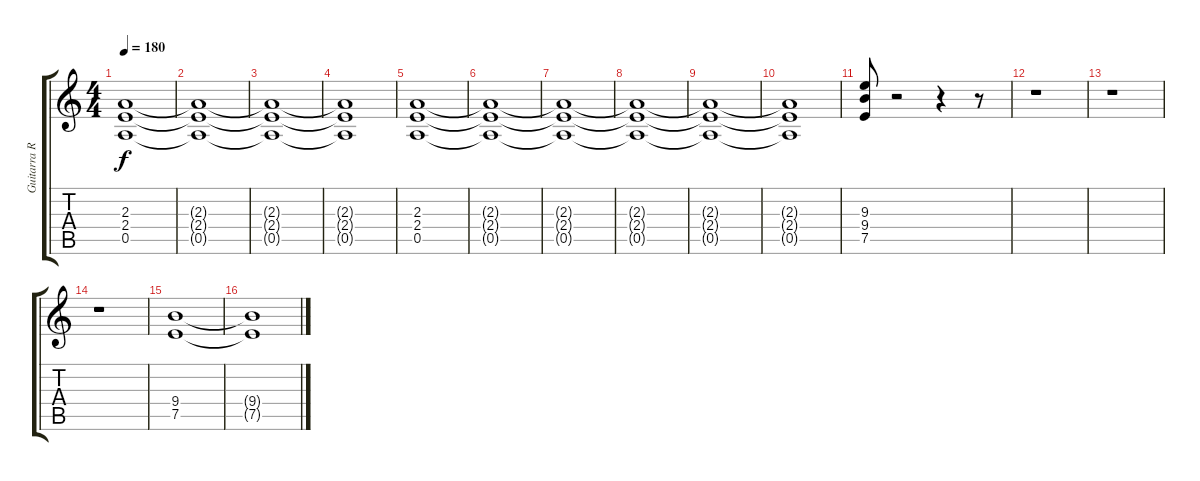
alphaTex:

\track ("Guitarra Ritmica" "Guitarra R") {instrument distortionguitar}
\staff {score tabs}
\tuning (E4 B3 G3 D3 A2 E2) {hide}
\ts (4 4)
\tempo 180
\clef g2
\ks c
(2.3{t} 2.4{t} 0.5{t}).1{dy f} |
(2.3{t} 2.4{t} 0.5{t}).1 |
(2.3{t} 2.4{t} 0.5{t}).1 |
(2.3{t} 2.4{t} 0.5{t}).1 |
(2.3 2.4 0.5).1 |
(2.3{t} 2.4{t} 0.5{t}).1 |
(2.3{t} 2.4{t} 0.5{t}).1 |
(2.3{t} 2.4{t} 0.5{t}).1 |
(2.3{t} 2.4{t} 0.5{t}).1 |
(2.3{t} 2.4{t} 0.5{t}).1 |
(9.3 9.4 7.5).8 r.2 r.4 r.8 |
r.1 |
r.1 |
r.1 |
(9.4 7.5).1 |
(9.4{t} 7.5{t}).1
